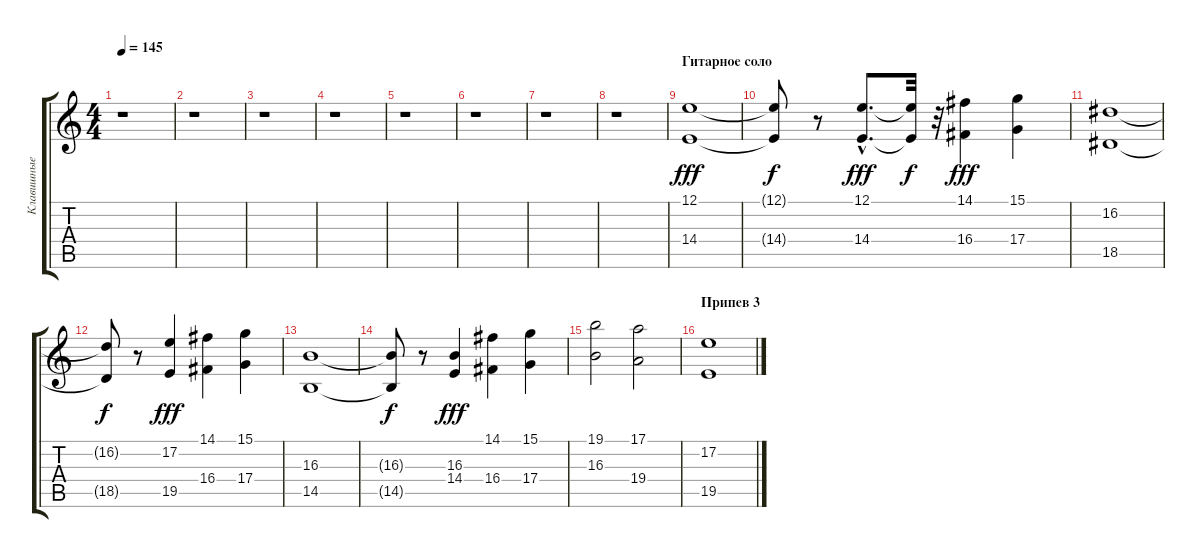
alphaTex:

\track ("Клавишные (Strings1)" "Клавишные ") {instrument stringensemble1}
\staff {score tabs}
\tuning (E4 B3 G3 D3 A2 E2) {hide}
\ts (4 4)
\tempo 145
\clef g2
\ks c
r.1{dy fff} |
r.1 |
r.1 |
r.1 |
r.1 |
r.1 |
r.1 |
r.1 |
\section ("" "Гитарное соло")
(12.1 14.4).1 |
(12.1{t} 14.4{t}).8{dy f} r.8 (12.1{hac} 14.4{hac}).8{d dy fff} (12.1{t} 14.4{t}).32{dy f} r.32 (14.1 16.4).4{dy fff} (15.1 17.4).4 |
(16.2 18.5).1 |
(16.2{t} 18.5{t}).8{dy f} r.8 (17.2 19.5).4{dy fff} (14.1 16.4).4 (15.1 17.4).4 |
(16.3 14.5).1 |
(16.3{t} 14.5{t}).8{dy f} r.8 (16.3 14.4).4{dy fff} (14.1 16.4).4 (15.1 17.4).4 |
(19.1 16.3).2 (17.1 19.4).2 |
\section ("" "Припев 3")
(17.2 19.5).1
